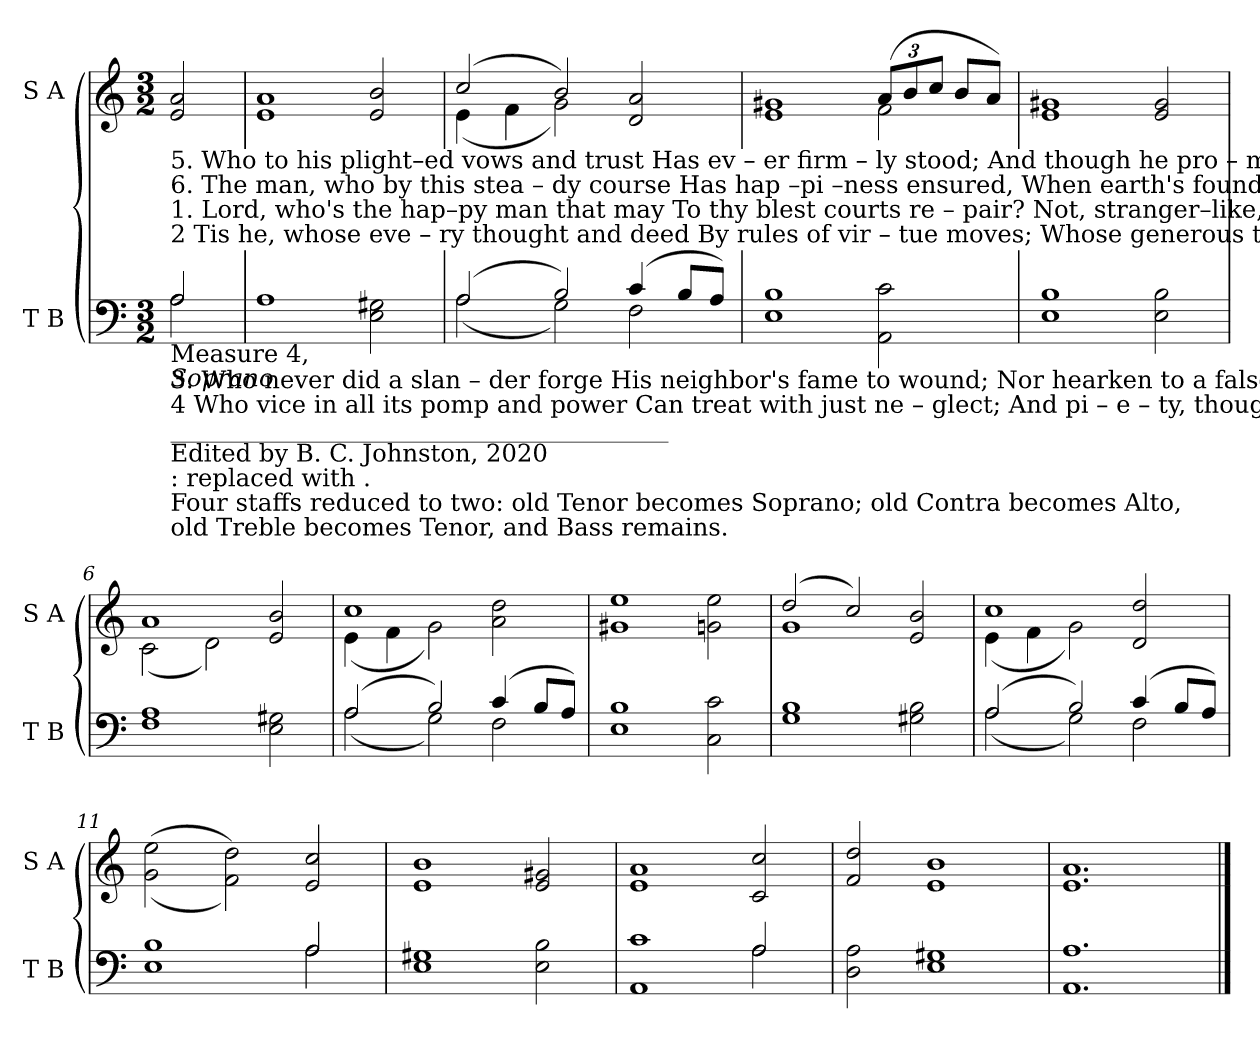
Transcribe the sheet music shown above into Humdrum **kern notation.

**kern	**kern
*part2	*part1
*staff2	*staff1
*I"T B	*I"S A
*I'T B	*I'S A
*clefF4	*clefG2
*k[]	*k[]
*M3/2	*M3/2
*MM100	*MM100
=1	=1
*^	*
!	!	!LO:TX:b:t=5. Who to his  plight–ed         vows   and   trust   Has  ev –  er  firm –   ly   stood; And though he pro – mise     to  his loss, He makes his promise good.
!	!	!LO:TX:b:t=6. The man, who by   this        stea  –  dy  course Has hap –pi –ness     ensured, When earth's foundation shakes, shall  stand, By    Providence    secured.
!	!	!LO:TX:b:t=1. Lord, who's the hap–py       man     that      may To thy blest courts  re   –   pair?  Not, stranger–like,  to        vi – sit  them,  But to in –ha –bit  there?
!	!	!LO:TX:b:t=2  Tis he, whose eve – ry     thought    and    deed  By rules of  vir  – tue moves; Whose generous tongue disdains to speak The thing his heart disproves.
!LO:TX:b:t=3. Who never  did     a           slan   –  der   forge His neighbor's fame   to  wound; Nor hearken   to        a        false  report, By malice whispered round.	!	!
!LO:TX:b:t=4  Who vice in  all     its         pomp  and  power  Can treat with just     ne –  glect; And pi  –  e –  ty, though clothed in  rags. Re – li – gious – ly  respect.	!	!
!LO:TX:b:t=_________________________________________	!	!
!LO:TX:b:t=Edited by B. C. Johnston, 2020	!	!
!LO:TX:b:t=Measure 4,	!	!
!LO:TX:b:i:t=Soprano	!	!
!LO:TX:b:t=&colon;                                        replaced with                                        .	!	!
!LO:TX:b:t=Four staffs reduced to two&colon; old Tenor becomes Soprano; old Contra becomes Alto,	!	!
!LO:TX:b:t=old Treble becomes Tenor, and Bass remains.	!	!
2A/	2A\	2e/ 2a/
*v	*v	*
=2	=2
1A	1e 1a
2E\ 2G#X\	2e/ 2b/
=3	=3
*^	*^
(>2A/	(<2A\	(>2cc/	(<4e\
.	.	.	4f\
2B/)	2G\)	2b/)	2g\)
(<4c/	2F\	2d/ 2a/	2ryy
8B/L	.	.	.
8A/J)	.	.	.
*v	*v	*	*
=4	=4	=4
1E 1B	1e 1g#X	1ryy
*	*Xbrackettup	*
2AA\ 2c\	(>12a/L	2f\
.	12b/	.
.	12cc/J	.
.	8b/L	.
.	8a/J)	.
*	*v	*v
=5	=5
1E 1B	1e 1g#X
2E\ 2B\	2e/ 2g#/
=6	=6
*	*^
1F 1A	1a	(>2c\
.	.	2d\)
2E\ 2G#X\	2e/ 2b/	2ryy
=7	=7	=7
*^	*	*
(>2A/	(<2A\	1cc	(>4e\
.	.	.	4f\
2B/)	2G\)	.	2g\)
(<4c/	2F\	2a\ 2dd\	2ryy
8B/L	.	.	.
8A/J)	.	.	.
*v	*v	*	*
*	*v	*v
=8	=8
1E 1B	1g#X 1ee
2C\ 2c\	2gn\ 2ee\
=9	=9
*	*^
1G 1B	(<2dd/	1g
.	2cc/)	.
2G#X\ 2B\	2e/ 2b/	2ryy
=10	=10	=10
*^	*	*
(>2A/	(<2A\	1cc	(>4e\
.	.	.	4f\
2B/)	2G\)	.	2g\)
(<4c/	2F\	2d/ 2dd/	2ryy
8B/L	.	.	.
8A/J)	.	.	.
*	*	*v	*v
=11	=11	=11
1E 1B	1ryy	(>(>2g\ 2ee\
.	.	2f\ 2dd\))
2A/	2A\	2e/ 2cc/
*v	*v	*
=12	=12
1E 1G#X	1e 1b
2E\ 2B\	2e/ 2g#X/
=13	=13
*^	*
1AA 1c	1ryy	1e 1a
2A/	2A\	2c/ 2cc/
*v	*v	*
=14	=14
2D\ 2A\	2f/ 2dd/
1E 1G#X	1e 1b
=15	=15
1.AA 1.A	1.e 1.a
==	==
*-	*-
